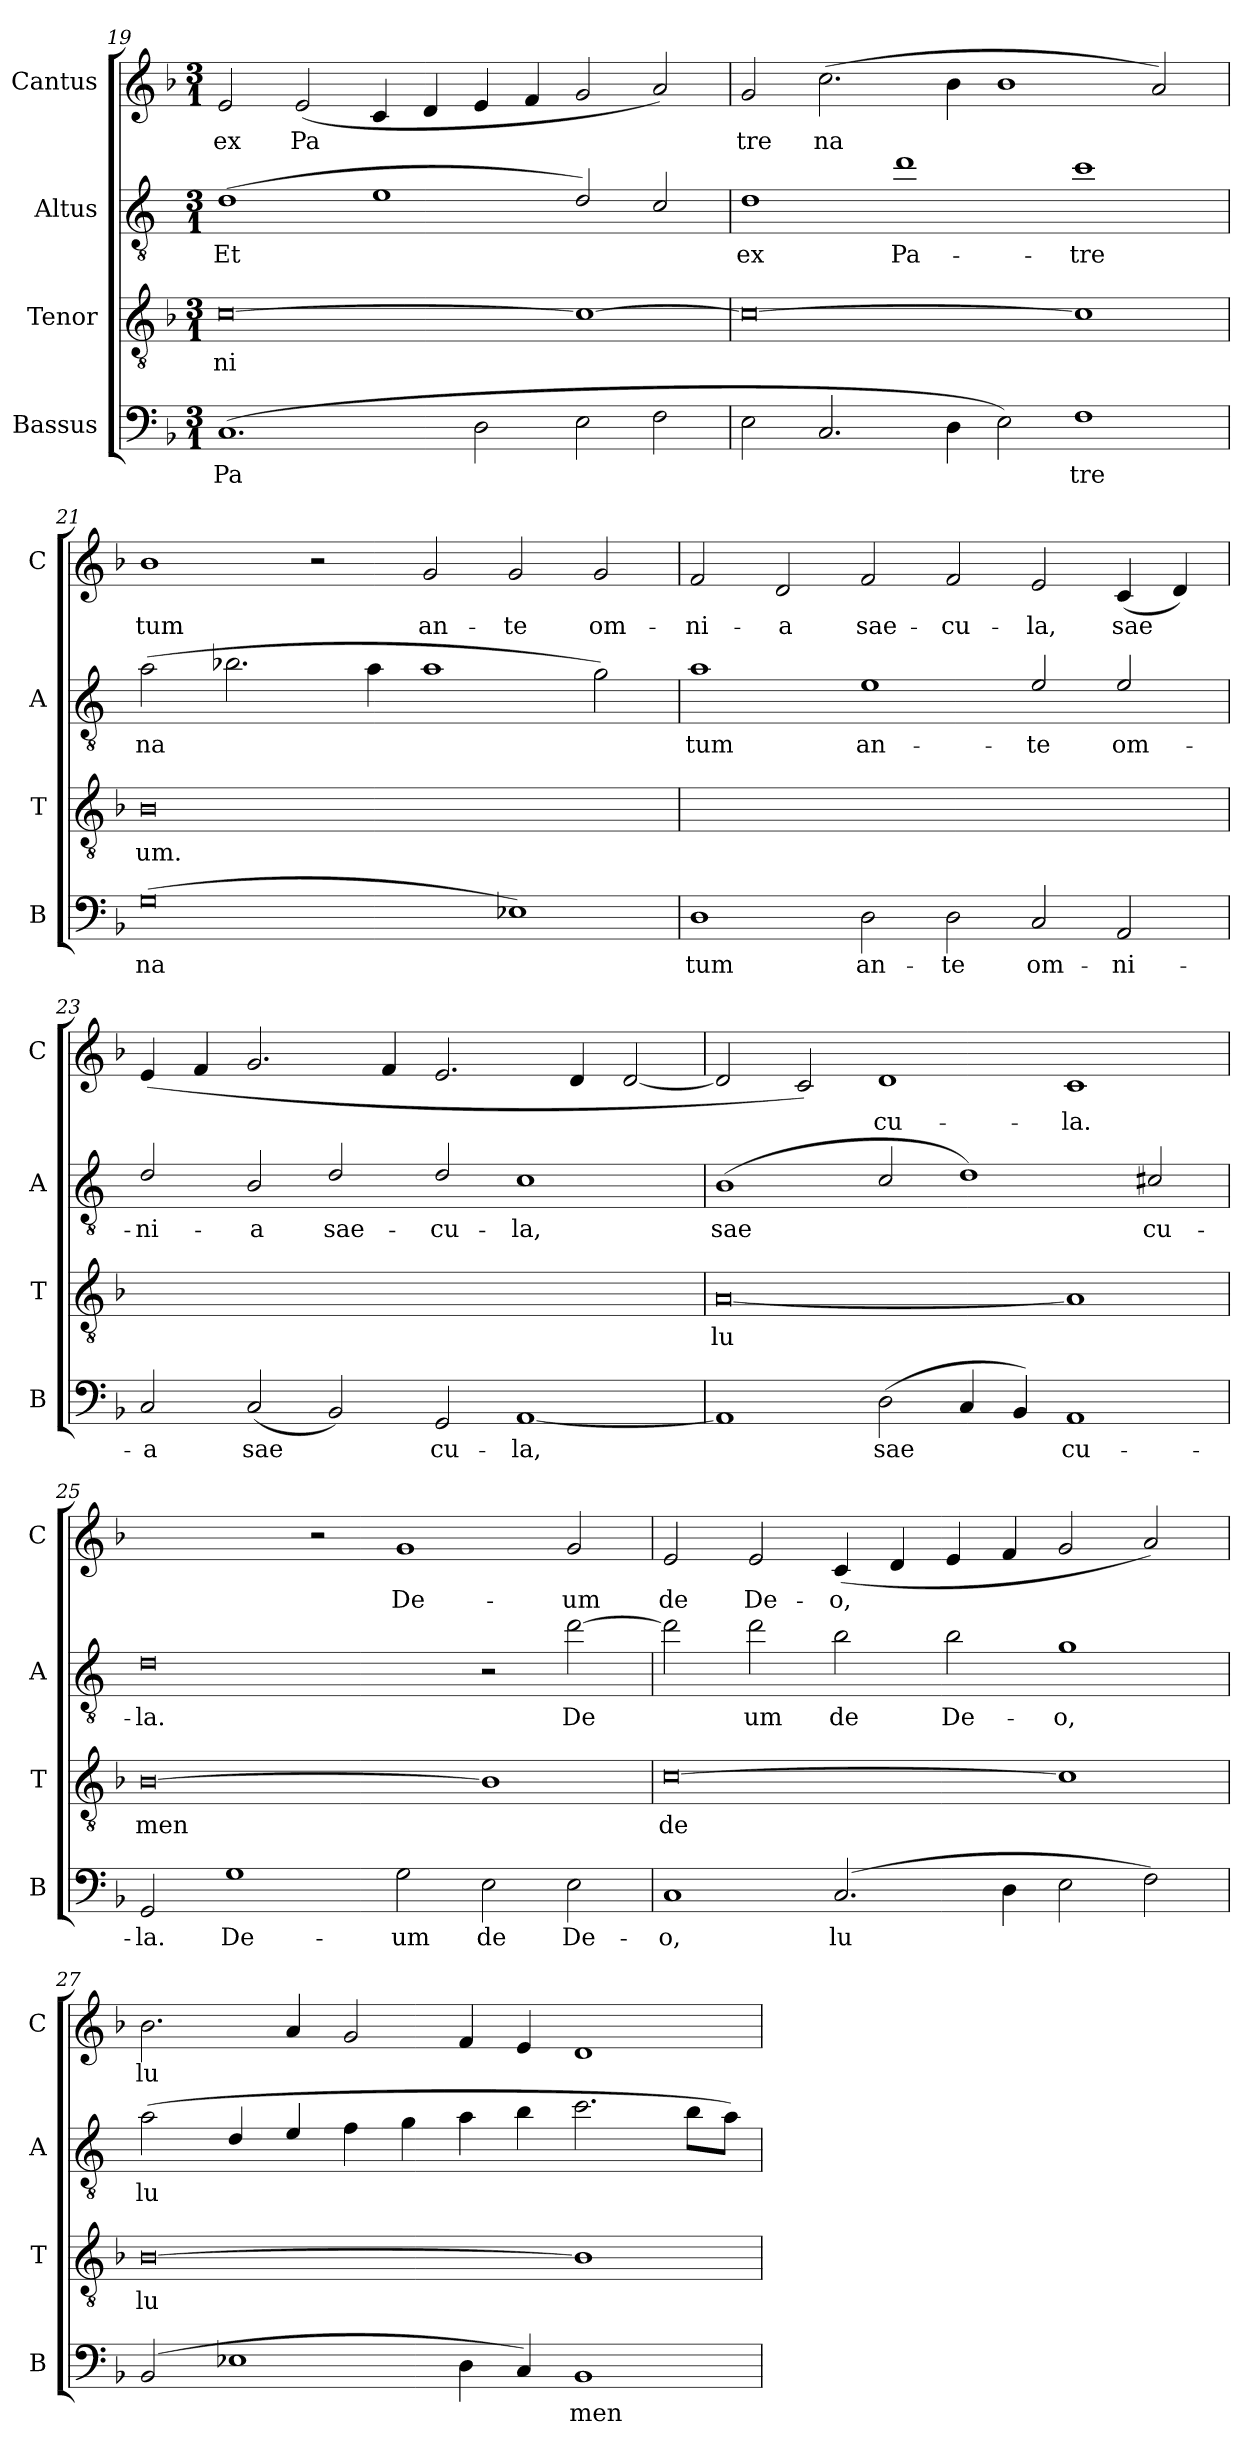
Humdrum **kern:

**kern	**text	**kern	**text	**kern	**text	**kern	**text
*part4	*part4	*part3	*part3	*part2	*part2	*part1	*part1
*staff4	*staff4	*staff3	*staff3	*staff2	*staff2	*staff1	*staff1
*I"Bassus	*	*I"Tenor	*	*I"Altus	*	*I"Cantus	*
*I'B	*	*I'T	*	*I'A	*	*I'C	*
!!LO:PB:g=z
*clefF4	*	*clefGv2	*	*clefGv2	*	*clefG2	*
*	*	*	*	*ITrd4c7	*	*	*
*k[b-]	*	*k[b-]	*	*k[b-]	*	*k[b-]	*
*M3/1	*	*M3/1	*	*M3/1	*	*M3/1	*
=19	=19	=19	=19	=19	=19	=19	=19
!	!LO:LY:b	!	!LO:LY:b	!	!LO:LY:b	!	!LO:LY:b
(1.C	Pa	[0c	ni	(1G	Et	2e/	ex
!	!	!	!	!	!	!	!LO:LY:b
.	.	.	.	.	.	(2e/	Pa
.	.	.	.	1A	.	4c/	.
.	.	.	.	.	.	4d/	.
2D\	.	.	.	.	.	4e/	.
.	.	.	.	.	.	4f/	.
2E\	.	1c_	.	2G/)	.	2g/	.
2F\	.	.	.	2F/	.	2a/)	.
=20	=20	=20	=20	=20	=20	=20	=20
!	!	!	!	!	!LO:LY:b	!	!LO:LY:b
2E\	.	0c_	.	1G	ex	2g/	tre
!	!	!	!	!	!	!	!LO:LY:b
2.C/	.	.	.	.	.	(2.cc\	na
!	!	!	!	!	!LO:LY:b	!	!
.	.	.	.	1g	Pa-	.	.
4D\	.	.	.	.	.	4b-\	.
2E\)	.	.	.	.	.	1b-	.
!	!LO:LY:b	!	!	!	!LO:LY:b	!	!
1F	tre	1c]	.	1f	tre	.	.
.	.	.	.	.	.	2a/)	.
=21	=21	=21	=21	=21	=21	=21	=21
!	!LO:LY:b	!	!LO:LY:b	!	!LO:LY:b	!	!LO:LY:b
(0G	na	0B-	um.	(2d\	na	1b-	tum
.	.	.	.	2.e-X\	.	.	.
.	.	.	.	.	.	2r	.
.	.	.	.	4d\	.	.	.
!	!	!	!	!	!	!	!LO:LY:b
.	.	.	.	1d	.	2g/	an-
!	!	!	!	!	!	!	!LO:LY:b
1E-X)	.	2ryy	.	.	.	2g/	te
!	!	!	!	!	!	!	!LO:LY:b
.	.	2ryy	.	2c\)	.	2g/	om-
=22	=22	=22	=22	=22	=22	=22	=22
!	!LO:LY:b	!	!	!	!LO:LY:b	!	!LO:LY:b
1D	tum	0.ryy	.	1d	tum	2f/	ni-
!	!	!	!	!	!	!	!LO:LY:b
.	.	.	.	.	.	2d/	a
!	!LO:LY:b	!	!	!	!LO:LY:b	!	!LO:LY:b
2D\	an-	.	.	1A	an-	2f/	sae-
!	!LO:LY:b	!	!	!	!	!	!LO:LY:b
2D\	te	.	.	.	.	2f/	cu-
!	!LO:LY:b	!	!	!	!LO:LY:b	!	!LO:LY:b
2C/	om-	.	.	2A/	te	2e/	la,
!	!LO:LY:b	!	!	!	!LO:LY:b	!	!LO:LY:b
2AA/	ni-	.	.	2A/	om-	(4c/	sae
.	.	.	.	.	.	4d/)	.
!!LO:LB:g=z
=23	=23	=23	=23	=23	=23	=23	=23
!	!LO:LY:b	!	!	!	!LO:LY:b	!	!
2C/	a	0.ryy	.	2G/	ni-	(4e/	.
.	.	.	.	.	.	4f/	.
!	!LO:LY:b	!	!	!	!LO:LY:b	!	!
(2C/	sae	.	.	2E/	a	2.g/	.
!	!	!	!	!	!LO:LY:b	!	!
2BB-/)	.	.	.	2G/	sae-	.	.
.	.	.	.	.	.	4f/	.
!	!LO:LY:b	!	!	!	!LO:LY:b	!	!
2GG/	cu-	.	.	2G/	cu-	2.e/	.
!	!LO:LY:b	!	!	!	!LO:LY:b	!	!
[1AA	la,	.	.	1F	la,	.	.
.	.	.	.	.	.	4d/	.
.	.	.	.	.	.	[2d/	.
=24	=24	=24	=24	=24	=24	=24	=24
!	!	!	!LO:LY:b	!	!LO:LY:b	!	!
1AA]	.	[0A	lu	(1E	sae	2d/]	.
.	.	.	.	.	.	2c/)	.
!	!LO:LY:b	!	!	!	!	!	!LO:LY:b
(2D\	sae	.	.	2F/	.	1d	cu-
4C/	.	.	.	1G)	.	.	.
4BB-/)	.	.	.	.	.	.	.
!	!LO:LY:b	!	!	!	!	!	!LO:LY:b
1AA	cu-	1A]	.	.	.	1c	la.
!	!	!	!	!	!LO:LY:b	!	!
.	.	.	.	2F#X/	cu-	.	.
=25	=25	=25	=25	=25	=25	=25	=25
!	!LO:LY:b	!	!LO:LY:b	!	!LO:LY:b	!	!
2GG/	la.	[0B-	men	0G	la.	2ryy	.
!	!LO:LY:b	!	!	!	!	!	!
1G	De-	.	.	.	.	2ryy	.
.	.	.	.	.	.	2r	.
!	!LO:LY:b	!	!	!	!	!	!LO:LY:b
2G\	um	.	.	.	.	1g	De-
!	!LO:LY:b	!	!	!	!	!	!
2E\	de	1B-]	.	2r	.	.	.
!	!LO:LY:b	!	!	!	!LO:LY:b	!	!LO:LY:b
2E\	De-	.	.	[2g\	De	2g/	um
=26	=26	=26	=26	=26	=26	=26	=26
!	!LO:LY:b	!	!LO:LY:b	!	!	!	!LO:LY:b
1C	o,	[0c	de	2g\]	.	2e/	de
!	!	!	!	!	!LO:LY:b	!	!LO:LY:b
.	.	.	.	2g\	um	2e/	De-
!	!LO:LY:b	!	!	!	!LO:LY:b	!	!LO:LY:b
(2.C/	lu	.	.	2e\	de	(4c/	o,
.	.	.	.	.	.	4d/	.
!	!	!	!	!	!LO:LY:b	!	!
.	.	.	.	2e\	De-	4e/	.
4D\	.	.	.	.	.	4f/	.
!	!	!	!	!	!LO:LY:b	!	!
2E\	.	1c]	.	1c	o,	2g/	.
2F\)	.	.	.	.	.	2a/)	.
!!LO:LB:g=z
=27	=27	=27	=27	=27	=27	=27	=27
!	!	!	!LO:LY:b	!	!LO:LY:b	!	!LO:LY:b
(2BB-/	.	[0B-	lu	(2d\	lu	2.b-\	lu
1E-X	.	.	.	4G/	.	.	.
.	.	.	.	4A/	.	4a/	.
.	.	.	.	4B-\	.	2g/	.
.	.	.	.	4c\	.	.	.
4D\	.	.	.	4d\	.	4f/	.
4C/)	.	.	.	4e\	.	4e/	.
!	!LO:LY:b	!	!	!	!	!	!
1BB-	men	1B-]	.	2.f\	.	1d	.
.	.	.	.	8e\L	.	.	.
.	.	.	.	8d\J)	.	.	.
=	=	=	=	=	=	=	=
*-	*-	*-	*-	*-	*-	*-	*-
